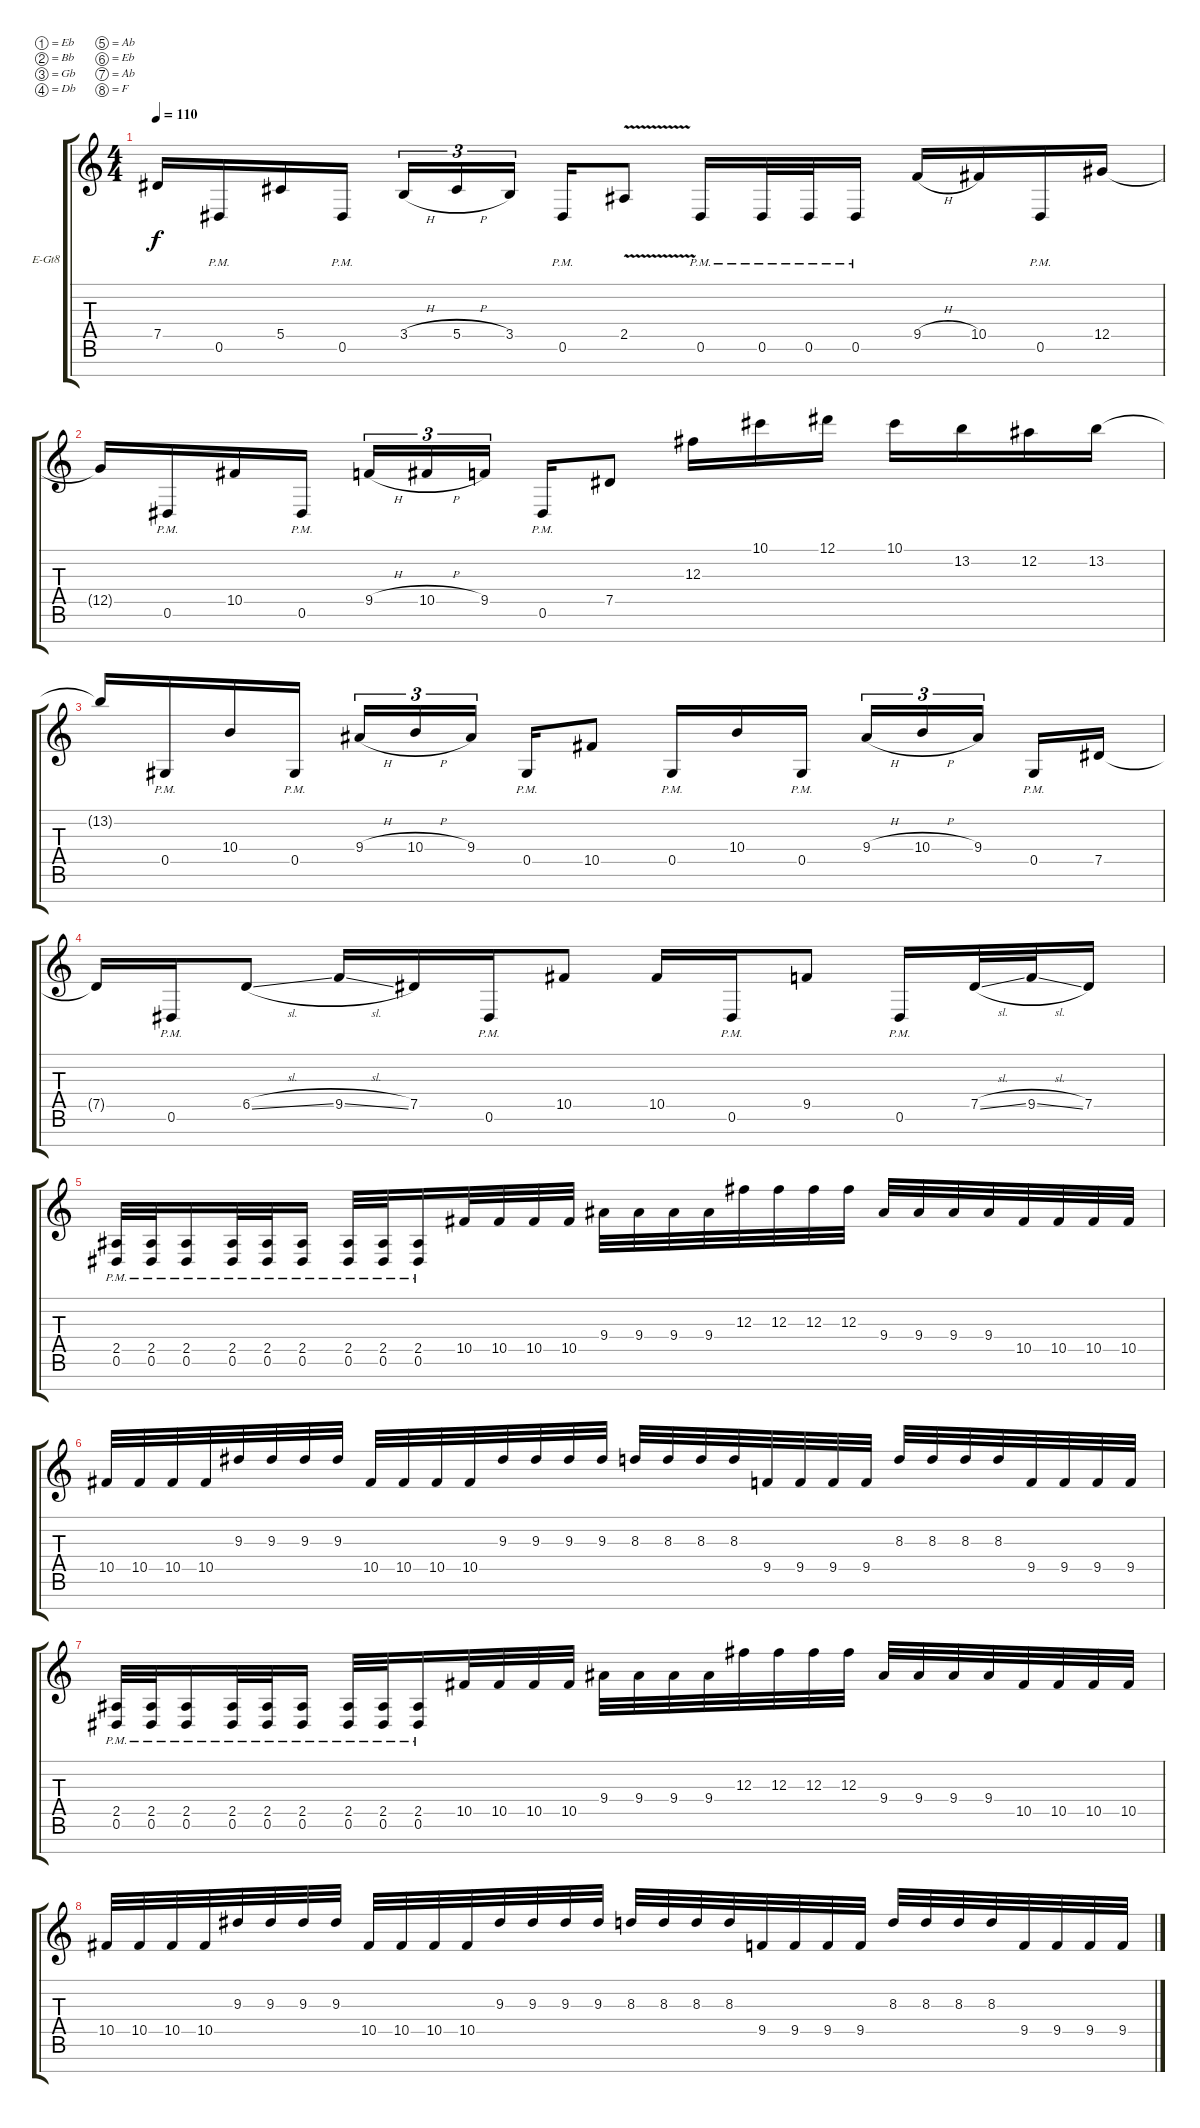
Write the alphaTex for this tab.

\defaultSystemsLayout 4
\bracketExtendMode groupsimilarinstruments
\firstSystemTrackNameOrientation horizontal
\otherSystemsTrackNameOrientation horizontal
\track ("Electric Guitar" "E-Gt8") {instrument distortionguitar}
\staff {score tabs}
\tuning (Eb4 Bb3 Gb3 Db3 Ab2 Eb2 Ab1 F1)
\ts (4 4)
\tempo 110
\clef g2
\ks c
7.5.16{dy f} 0.6{pm}.16 5.5.16 0.6{pm}.16 3.5{h}.16{tu (3 2)} 5.5{h}.16{tu (3 2)} 3.5.16{tu (3 2)} 0.6{pm}.16 2.5{v}.8 0.6{pm}.16 0.6{pm}.32 0.6{pm}.32 0.6{pm}.16 9.5{h}.16 10.5.16 0.6{pm}.16 12.5.16 |
12.5{t}.16 0.6{pm}.16 10.5.16 0.6{pm}.16 9.5{h}.16{tu (3 2)} 10.5{h}.16{tu (3 2)} 9.5.16{tu (3 2)} 0.6{pm}.16 7.5.8 12.3.16 10.1.16 12.1.16 10.1.16 13.2.16 12.2.16 13.2.16 |
13.2{t}.16 0.5{pm}.16 10.4.16 0.5{pm}.16 9.4{h}.16{tu (3 2)} 10.4{h}.16{tu (3 2)} 9.4.16{tu (3 2)} 0.5{pm}.16 10.5.8 0.5{pm}.16 10.4.16 0.5{pm}.16 9.4{h}.16{tu (3 2)} 10.4{h}.16{tu (3 2)} 9.4.16{tu (3 2)} 0.5{pm}.16 7.5.16 |
7.5{t}.16 0.6{pm}.16 6.5{sl}.8 9.5{sl}.16 7.5.16 0.6{pm}.16 10.5.8 10.5.16 0.6{pm}.16 9.5.8 0.6{pm}.16 7.5{sl}.32 9.5{sl}.32 7.5.16 |
(0.6{pm} 2.5).32 (0.6{pm} 2.5).32 (0.6{pm} 2.5).16 (0.6{pm} 2.5).32 (0.6{pm} 2.5).32 (0.6{pm} 2.5).16 (0.6{pm} 2.5).32 (0.6{pm} 2.5).32 (0.6{pm} 2.5).16 10.5.32 10.5.32 10.5.32 10.5.32 9.4.32 9.4.32 9.4.32 9.4.32 12.3.32 12.3.32 12.3.32 12.3.32 9.4.32 9.4.32 9.4.32 9.4.32 10.5.32 10.5.32 10.5.32 10.5.32 |
10.5.32 10.5.32 10.5.32 10.5.32 9.3.32 9.3.32 9.3.32 9.3.32 10.5.32 10.5.32 10.5.32 10.5.32 9.3.32 9.3.32 9.3.32 9.3.32 8.3.32 8.3.32 8.3.32 8.3.32 9.5.32 9.5.32 9.5.32 9.5.32 8.3.32 8.3.32 8.3.32 8.3.32 9.5.32 9.5.32 9.5.32 9.5.32 |
(0.6{pm} 2.5).32 (0.6{pm} 2.5).32 (0.6{pm} 2.5).16 (0.6{pm} 2.5).32 (0.6{pm} 2.5).32 (0.6{pm} 2.5).16 (0.6{pm} 2.5).32 (0.6{pm} 2.5).32 (0.6{pm} 2.5).16 10.5.32 10.5.32 10.5.32 10.5.32 9.4.32 9.4.32 9.4.32 9.4.32 12.3.32 12.3.32 12.3.32 12.3.32 9.4.32 9.4.32 9.4.32 9.4.32 10.5.32 10.5.32 10.5.32 10.5.32 |
10.5.32 10.5.32 10.5.32 10.5.32 9.3.32 9.3.32 9.3.32 9.3.32 10.5.32 10.5.32 10.5.32 10.5.32 9.3.32 9.3.32 9.3.32 9.3.32 8.3.32 8.3.32 8.3.32 8.3.32 9.5.32 9.5.32 9.5.32 9.5.32 8.3.32 8.3.32 8.3.32 8.3.32 9.5.32 9.5.32 9.5.32 9.5.32
